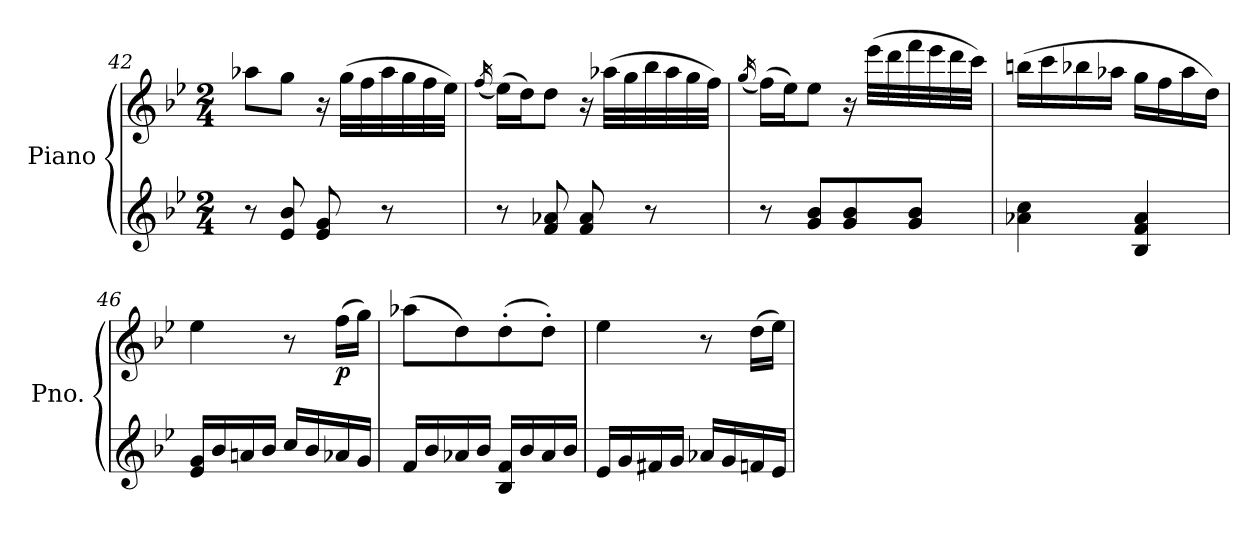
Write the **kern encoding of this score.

**kern	**kern	**dynam
*part1	*part1	*part1
*staff2	*staff1	*staff1/2
*I"Piano	*	*
*I'Pno.	*	*
*clefG2	*clefG2	*
*k[b-e-]	*k[b-e-]	*
*B-:	*B-:	*
*M2/4	*M2/4	*
=42	=42	=42
8r	8aa-X\L	.
8e-/ 8b-/	8gg\J	.
8e-/ 8g/	16r	.
.	(>32gg\LLL	.
.	32ff\	.
8r	32aa-\	.
.	32gg\	.
.	32ff\	.
.	32ee-\JJJ)	.
=43	=43	=43
.	(<16qff/	.
8r	(>16ee-\LL)	.
.	16dd\J)	.
8f/ 8a-X/	8dd\J	.
8f/ 8a-/	16r	.
.	(>32aa-X\LLL	.
.	32gg\	.
8r	32bb-\	.
.	32aa-\	.
.	32gg\	.
.	32ff\JJJ)	.
=44	=44	=44
.	(<16qgg/	.
8r	(>16ff\LL)	.
.	16ee-\J)	.
8g/ 8b-/L	8ee-\J	.
8g/ 8b-/	16r	.
.	(>32eee-\LLL	.
.	32ddd\	.
8g/ 8b-/J	32fff\	.
.	32eee-\	.
.	32ddd\	.
.	32ccc\JJJ)	.
=45	=45	=45
4a-X\ 4cc\	(>16bbn\LL	.
.	16ccc\	.
.	16bb-X\	.
.	16aa-X\JJ	.
4B-/ 4f/ 4a-/	16gg\LL	.
.	16ff\	.
.	16aa-\	.
.	16dd\JJ)	.
=46	=46	=46
16e-/ 16g/LL	4ee-\	.
16b-/	.	.
16an/	.	.
16b-/JJ	.	.
16cc/LL	8r	.
16b-/	.	.
!	!	!LO:DY:b
16a-X/	(>16ff\LL	p
16g/JJ	16gg\JJ)	.
=47	=47	=47
16f/LL	(>8aa-X\L	.
16b-/	.	.
16a-X/	8dd\)	.
16b-/JJ	.	.
16B-/ 16f/LL	(>8dd'\	.
16b-/	.	.
16a-/	8dd'\J)	.
16b-/JJ	.	.
=48	=48	=48
16e-/LL	4ee-\	.
16g/	.	.
16f#X/	.	.
16g/JJ	.	.
16a-X/LL	8r	.
16g/	.	.
16fn/	(>16dd\LL	.
16e-/JJ	16ee-\JJ)	.
=	=	=
*-	*-	*-
